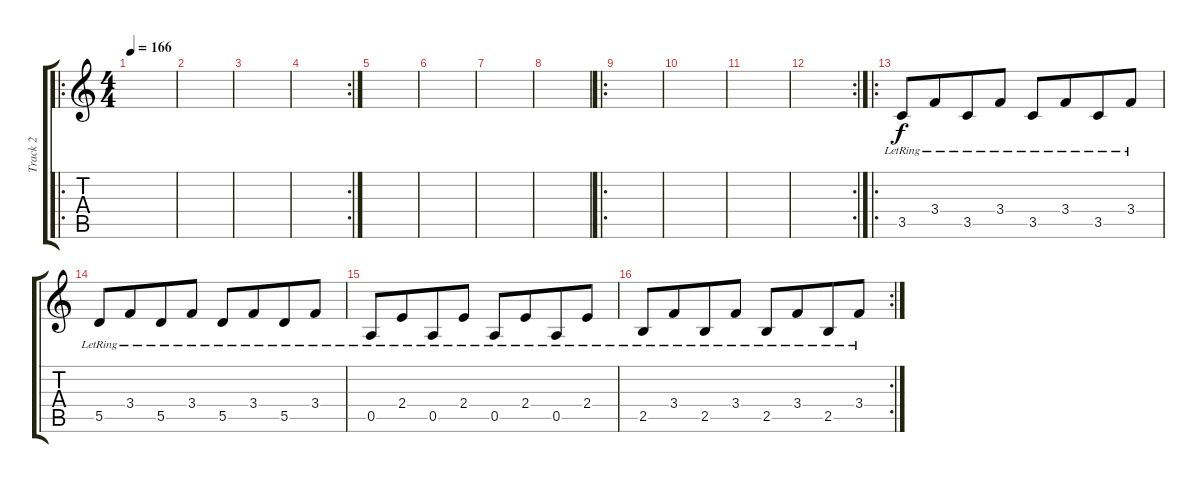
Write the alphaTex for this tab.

\track ("Track 2" "Track 2") {instrument electricguitarclean}
\staff {score tabs}
\tuning (E4 B3 G3 D3 A2 E2) {hide}
\ro
\ts (4 4)
\tempo 166
\clef g2
\ks c
|
|
|
\rc 2
|
|
|
|
|
\ro
|
|
|
\rc 2
|
\ro
3.5{lr}.8 3.4{lr}.8{beam merge} 3.5{lr}.8 3.4{lr}.8 3.5{lr}.8 3.4{lr}.8{beam merge} 3.5{lr}.8 3.4{lr}.8 |
5.5{lr}.8 3.4{lr}.8{beam merge} 5.5{lr}.8 3.4{lr}.8 5.5{lr}.8 3.4{lr}.8{beam merge} 5.5{lr}.8 3.4{lr}.8 |
0.5{lr}.8 2.4{lr}.8{beam merge} 0.5{lr}.8 2.4{lr}.8 0.5{lr}.8 2.4{lr}.8{beam merge} 0.5{lr}.8 2.4{lr}.8 |
\rc 2
2.5{lr}.8 3.4{lr}.8{beam merge} 2.5{lr}.8 3.4{lr}.8 2.5{lr}.8 3.4{lr}.8{beam merge} 2.5{lr}.8 3.4{lr}.8
